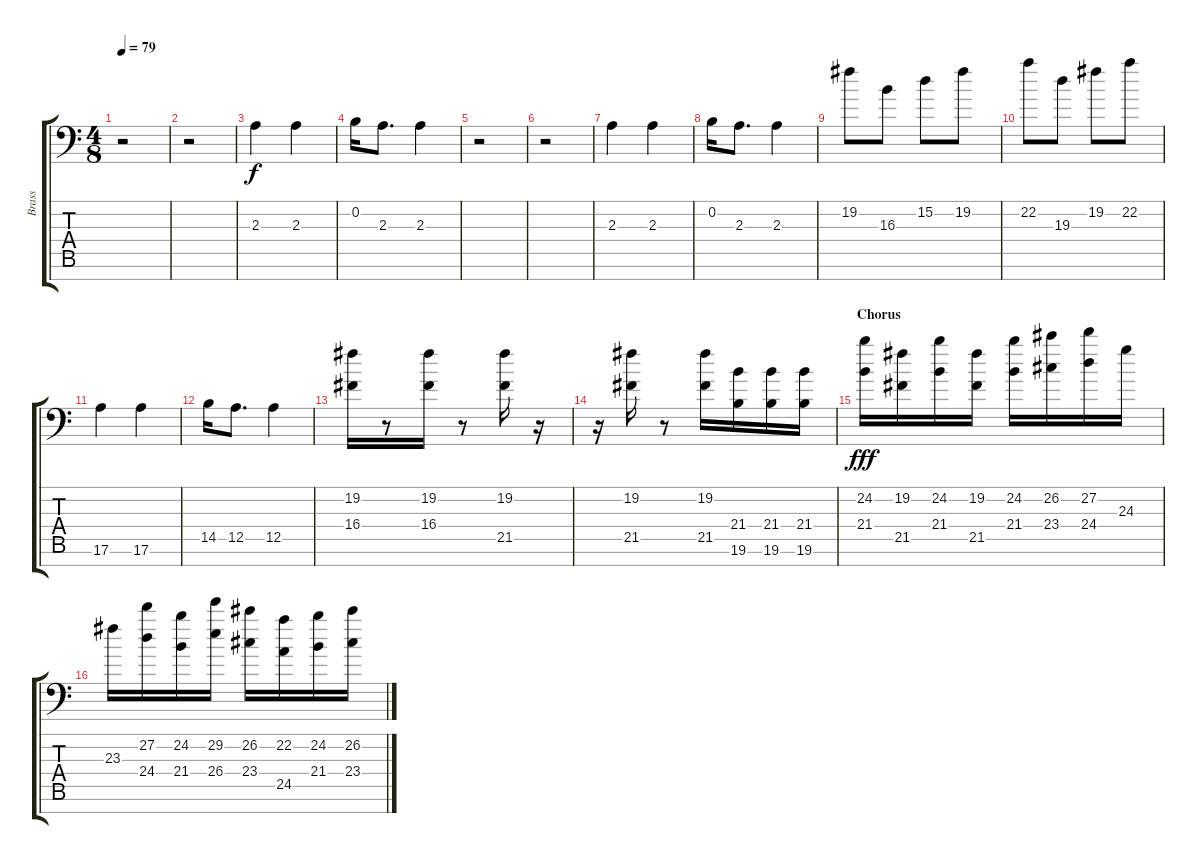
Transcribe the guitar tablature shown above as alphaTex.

\track ("Brass" "Brass") {instrument brasssection}
\staff {score tabs}
\tuning (B6 B3 G3 D3 A2 E2 B-1) {hide}
\ts (4 8)
\tempo 79
\clef f4
\ks c
r.2{dy f} |
r.2 |
2.3.4 2.3.4 |
0.2.16 2.3.8{d} 2.3.4 |
r.2 |
r.2 |
2.3.4 2.3.4 |
0.2.16 2.3.8{d} 2.3.4 |
19.2.8 16.3.8 15.2.8 19.2.8 |
22.2.8 19.3.8 19.2.8 22.2.8 |
17.6.4 17.6.4 |
14.5.16 12.5.8{d} 12.5.4 |
(19.2 16.4).16 r.8 (19.2 16.4).16 r.8 (19.2 21.5).16 r.16 |
r.16 (19.2 21.5).16 r.8 (19.2 21.5).16 (21.4 19.6).16 (21.4 19.6).16 (21.4 19.6).16 |
\section ("" "Chorus")
(24.2 21.4).16{dy fff} (19.2 21.5).16 (24.2 21.4).16 (19.2 21.5).16 (24.2 21.4).16 (26.2 23.4).16 (27.2 24.4).16 24.3.16 |
23.3.16 (27.2 24.4).16 (24.2 21.4).16 (29.2 26.4).16 (26.2 23.4).16 (22.2 24.5).16 (24.2 21.4).16 (26.2 23.4).16
